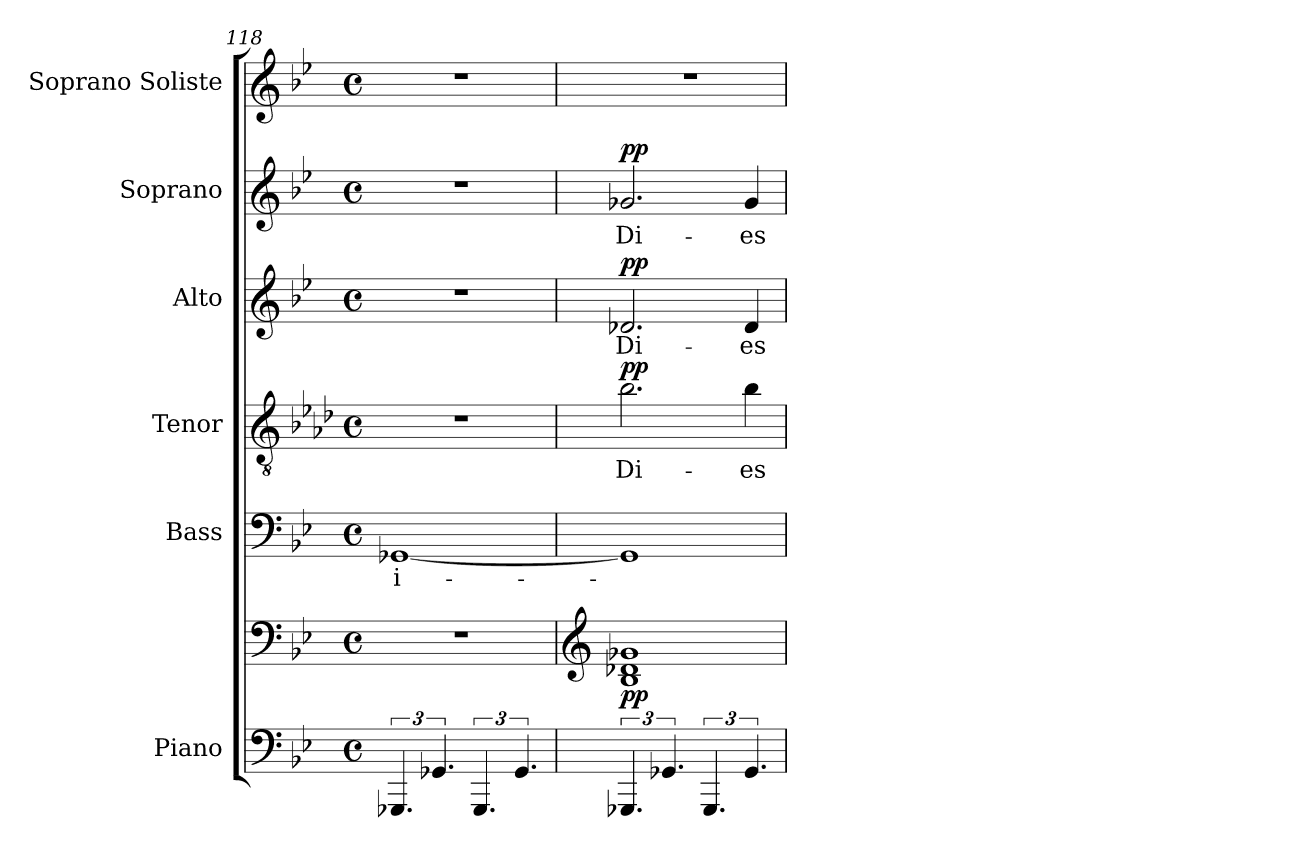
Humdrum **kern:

**kern	**kern	**dynam	**kern	**text	**kern	**text	**dynam	**kern	**text	**dynam	**kern	**text	**dynam	**kern
*part6	*part6	*part6	*part5	*part5	*part4	*part4	*part4	*part3	*part3	*part3	*part2	*part2	*part2	*part1
*staff7	*staff6	*staff6/7	*staff5	*staff5	*staff4	*staff4	*staff4	*staff3	*staff3	*staff3	*staff2	*staff2	*staff2	*staff1
*I"Piano	*	*	*I"Bass	*	*I"Tenor	*	*	*I"Alto	*	*	*I"Soprano	*	*	*I"Soprano Soliste
*I'Pno.	*	*	*I'B.	*	*I'T.	*	*	*I'A.	*	*	*I'S.	*	*	*
*clefF4	*clefF4	*	*clefF4	*	*clefGv2	*	*	*clefG2	*	*	*clefG2	*	*	*clefG2
*	*	*	*	*	*ITrd8c14	*	*	*	*	*	*	*	*	*
*k[b-e-]	*k[b-e-]	*	*k[b-e-]	*	*k[b-e-a-d-]	*	*	*k[b-e-]	*	*	*k[b-e-]	*	*	*k[b-e-]
*M4/4	*M4/4	*	*M4/4	*	*M4/4	*	*	*M4/4	*	*	*M4/4	*	*	*M4/4
*met(c)	*met(c)	*	*met(c)	*	*met(c)	*	*	*met(c)	*	*	*met(c)	*	*	*met(c)
=118	=118	=118	=118	=118	=118	=118	=118	=118	=118	=118	=118	=118	=118	=118
6.GGG-X/	1r	.	[1GG-X	i-	1r	.	.	1r	.	.	1r	.	.	1r
6.GG-X/	.	.	.	.	.	.	.	.	.	.	.	.	.	.
6.GGG-/	.	.	.	.	.	.	.	.	.	.	.	.	.	.
6.GG-/	.	.	.	.	.	.	.	.	.	.	.	.	.	.
!!LO:PB:g=z
=119	=119	=119	=119	=119	=119	=119	=119	=119	=119	=119	=119	=119	=119	=119
*	*clefG2	*	*	*	*	*	*	*	*	*	*	*	*	*
!	!	!LO:DY:a=2	!	!	!	!	!LO:DY:a	!	!	!LO:DY:a	!	!	!LO:DY:a	!
6.GGG-X/	1B- 1d-X 1g-X	pp	1GG-]	.	2.B-i\	Di-	pp	2.d-X/	Di-	pp	2.g-X/	Di-	pp	1r
6.GG-X/	.	.	.	.	.	.	.	.	.	.	.	.	.	.
6.GGG-/	.	.	.	.	.	.	.	.	.	.	.	.	.	.
6.GG-/	.	.	.	.	4B-i\	-es	.	4d-/	-es	.	4g-/	-es	.	.
=	=	=	=	=	=	=	=	=	=	=	=	=	=	=
*-	*-	*-	*-	*-	*-	*-	*-	*-	*-	*-	*-	*-	*-	*-
